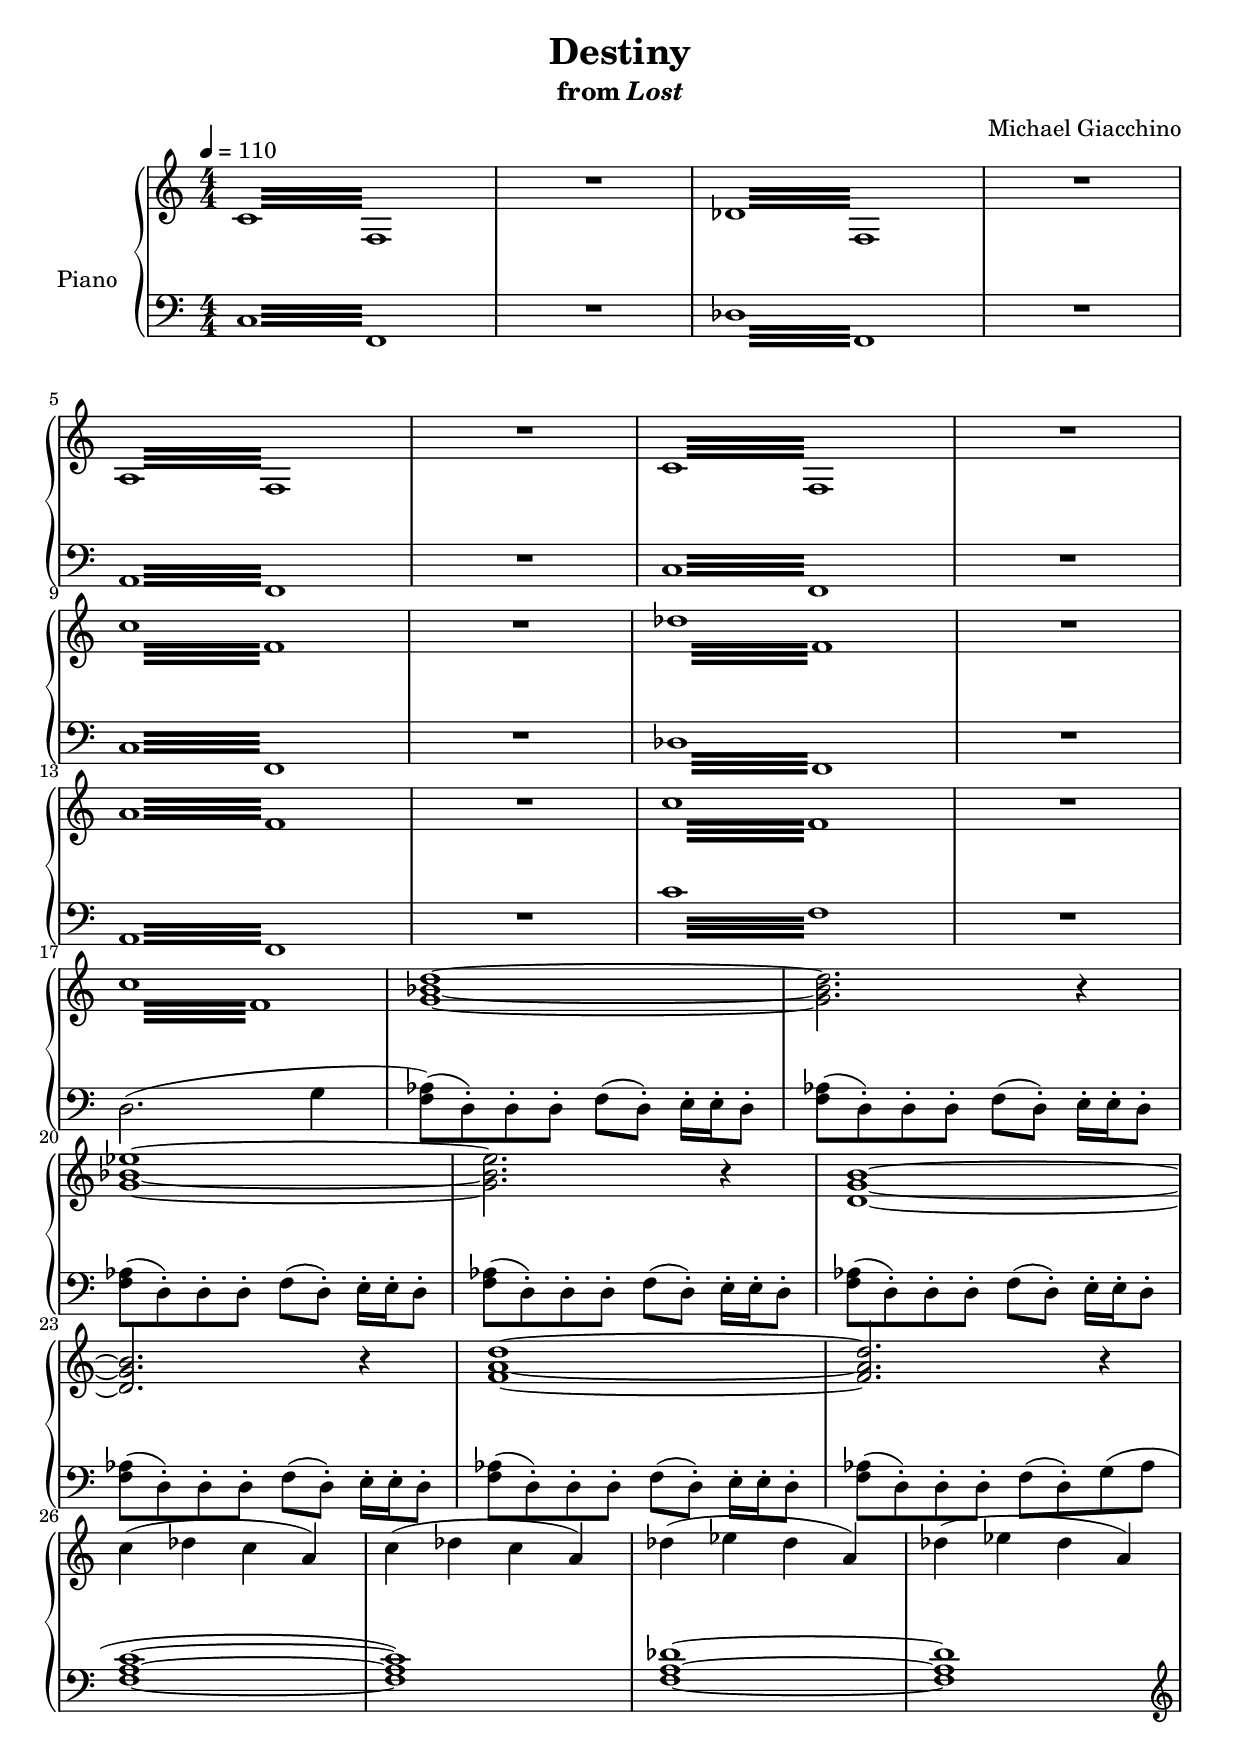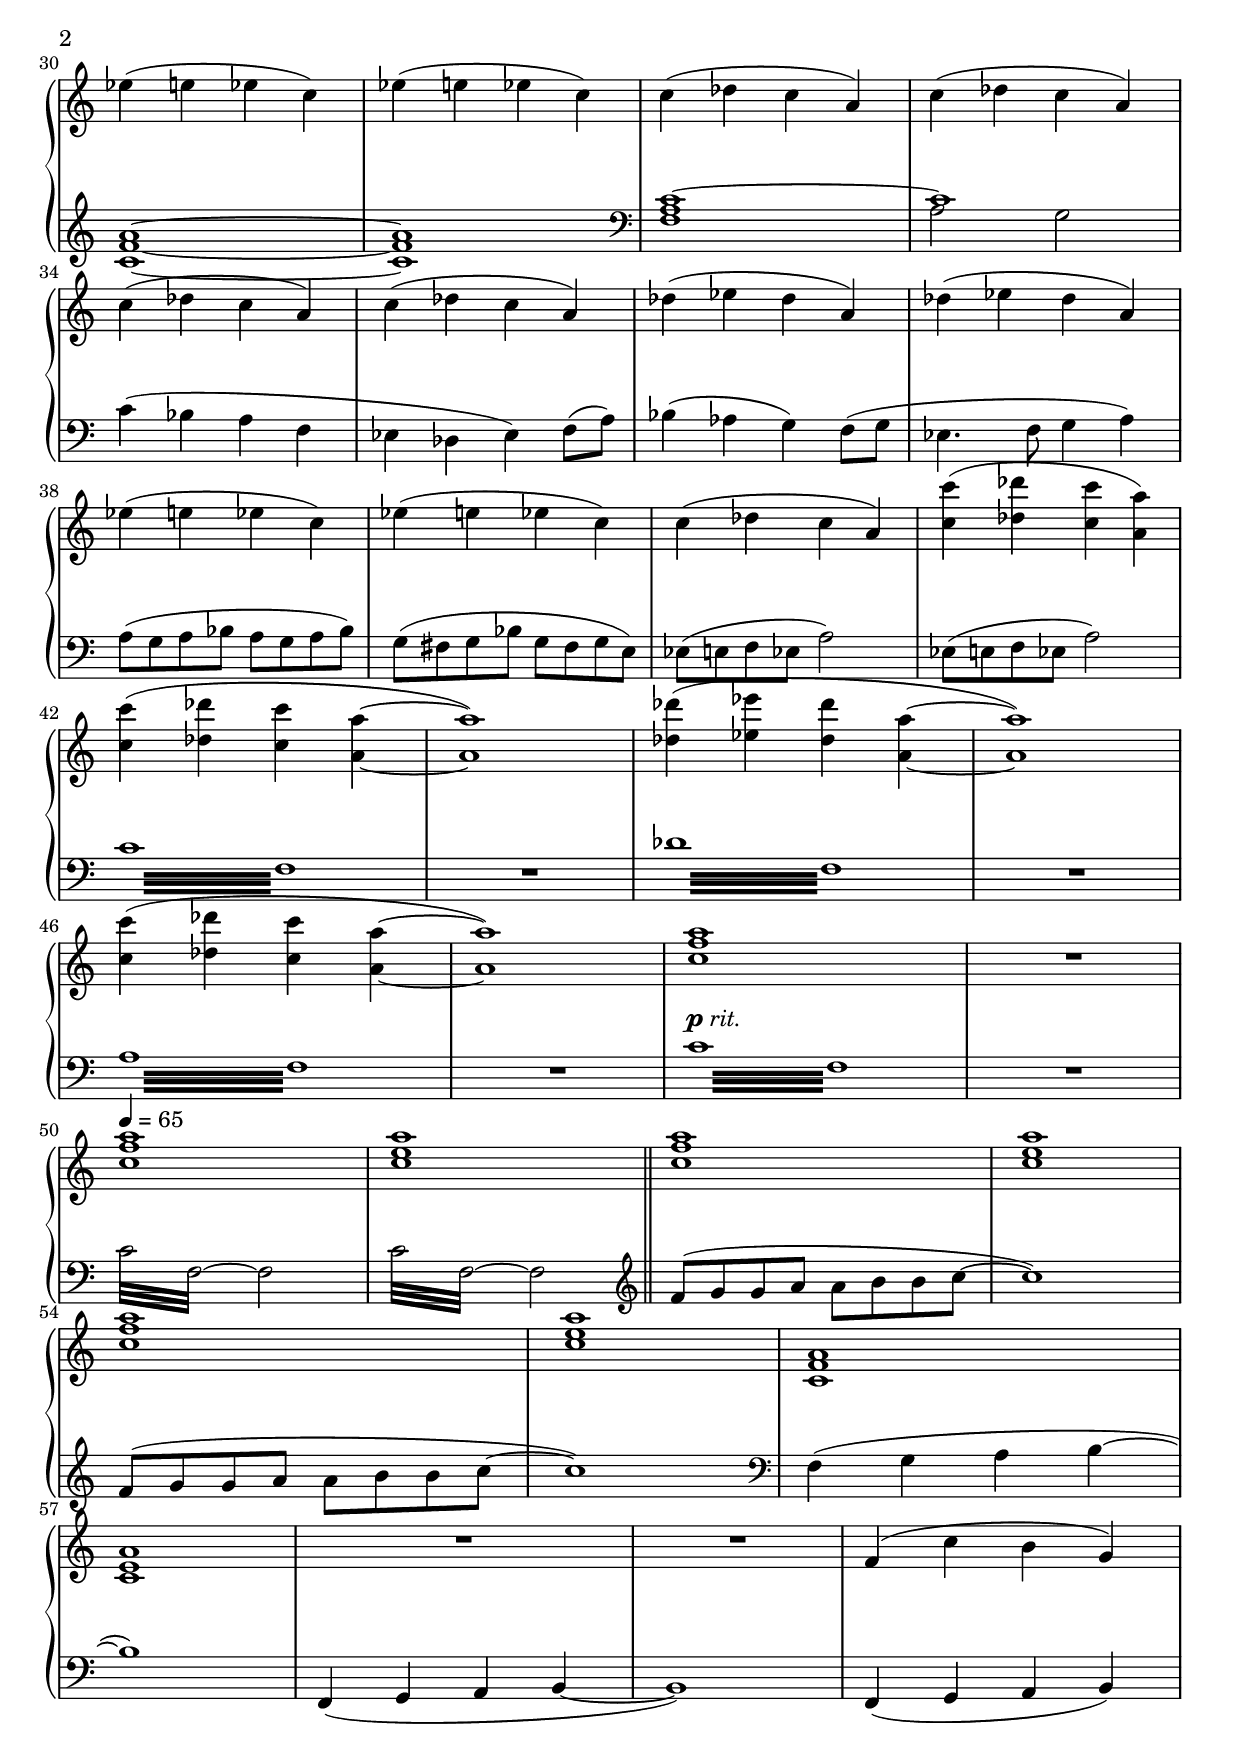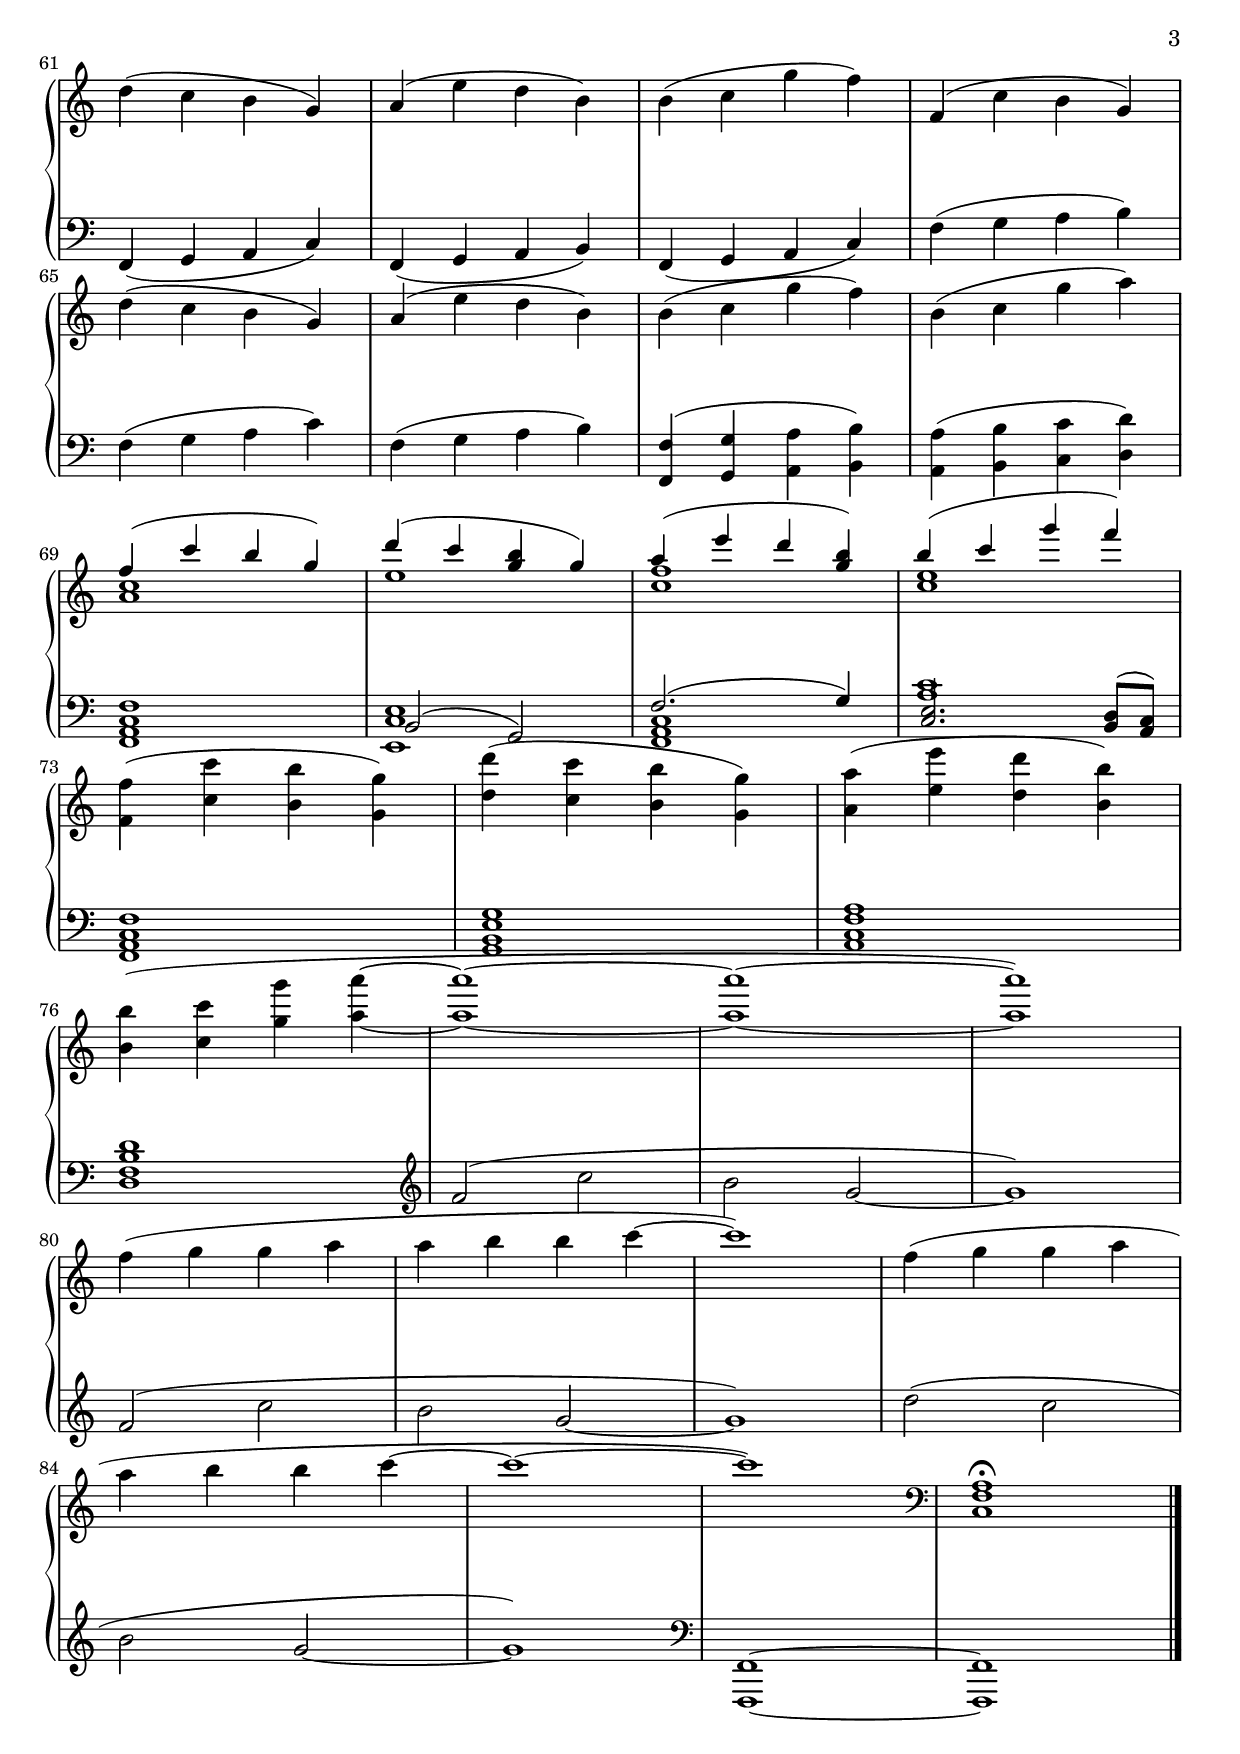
\version "2.12.2"

\header {
  title = "Destiny"
  subtitle = \markup { "from" \italic "Lost" }
  composer = "Michael Giacchino"
}

global = {
  \tempo 4 = 110
  \key c \major
  \time 4/4
  \numericTimeSignature
  s1*49
  \tempo 4 = 65
  s1*2
  \bar "||"
  s1*36
  \bar "|."
}

upper = \relative c' {
  \clef treble
  \repeat tremolo 16 { c32 f, }
  R1
  \repeat tremolo 16 { des'32 f, }
  R1
  \break

  \repeat tremolo 16 { a32 f }
  R1
  \repeat tremolo 16 { c'32 f, }
  R1
  \break

  \repeat tremolo 16 { c''32 f, }
  R1
  \repeat tremolo 16 { des'32 f, }
  R1
  \break

  \repeat tremolo 16 { a32 f }
  R1
  \repeat tremolo 16 { c'32 f, }
  R1
  \break

  \repeat tremolo 16 { c'32 f, }
  <g bes d>1~
  <g bes d>2. r4
  \break

  <g bes es>1~
  <g bes es>2. r4
  <d g b>1~
  \break

  <d g b>2. r4
  <f a d>1~
  <f a d>2. r4
  \break

  c'4( des c a)
  c( des c a)
  des( es des a)
  des( es des a)
  \break

  es'( e es c)
  es( e es c)
  c( des c a)
  c( des c a)
  \break

  c( des c a)
  c( des c a)
  des( es des a)
  des( es des a)
  \break

  es'( e es c)
  es( e es c)
  c( des c a)
  <c c'>( <des des'> <c c'> <a a'>)
  \break

  <c c'>( <des des'> <c c'> <a a'>~
  <a a'>1)
  <des des'>4( <es es'> <des des'> <a a'>~
  <a a'>1)
  \break

  <c c'>4( <des des'> <c c'> <a a'>~
  <a a'>1)
  <c f a>
  R1
  \break

  <c f a>
  <c e a>
  <c f a>
  <c e a>
  \break

  <c f a>
  <c e a>
  <c, f a>
  \break

  <c e a>
  R1*2
  f4( c' b g)
  \break

  d'( c b g)
  a( e' d b)
  b( c g' f)
  f,( c' b g)
  \break

  d'( c b g)
  a( e' d b)
  b( c g' f)
  b,( c g' a)
  \break

  <<
    {
      f4( c' b g)
      d'( c <g b> g)
      a( e' d <g, b>)
      b( c g' f)
    }
  \\
    {
      <a,, c>1
      e'
      <c f>
      <c e>
    }
  >>
  \break

  <f, f'>4( <c' c'> <b b'> <g g'>)
  <d' d'>( <c c'> <b b'> <g g'>)
  <a a'>( <e' e'> <d d'> <b b'>)
  \break

  <b b'>( <c c'> <g' g'> <a a'>~
  <a a'>1~
  <a a'>~
  <a a'>)
  \break

  f4( g g a
  a b b c~
  c1)
  f,4( g g a
  \break

  a b b c~
  c1~
  c)
  \clef bass
  <c,,, f a>\fermata
}

lower = \relative c {
  \clef bass
  \repeat tremolo 16 { c32 f, }
  R1
  \repeat tremolo 16 { des'32 f, }
  R1

  \repeat tremolo 16 { a32 f }
  R1
  \repeat tremolo 16 { c'32 f, }
  R1

  \repeat tremolo 16 { c'32 f, }
  R1
  \repeat tremolo 16 { des'32 f, }
  R1

  \repeat tremolo 16 { a32 f }
  R1
  \repeat tremolo 16 { c''32 f, }
  R1

  d2.( g4
  <f as>8)( d-.) d-. d-. f( d-.) e16-. e-. d8-.
  <f as>( d-.) d-. d-. f( d-.) e16-. e-. d8-.

  <f as>( d-.) d-. d-. f( d-.) e16-. e-. d8-.
  <f as>( d-.) d-. d-. f( d-.) e16-. e-. d8-.
  <f as>( d-.) d-. d-. f( d-.) e16-. e-. d8-.

  <f as>( d-.) d-. d-. f( d-.) e16-. e-. d8-.
  <f as>( d-.) d-. d-. f( d-.) e16-. e-. d8-.
  <f as>( d-.) d-. d-. f( d-.) g( as

  <f a c>1~
  <f a c>)
  <f a des>~
  <f a des>
  \clef treble

  <c' f a>~
  <c f a>
  \clef bass
  << { <f, a c~> c' } \\ { s1 a2 g } >>

  c4( bes a f
  es des es) f8( a)
  bes4( as g) f8( g
  es4. f8 g4 a)

  a8( g a bes a g a bes)
  g( fis g bes g fis g e)
  es( e f es a2)
  es8( e f es a2)

  \repeat tremolo 16 { c32 f, }
  R1
  \repeat tremolo 16 { des'32 f, }
  R1

  \repeat tremolo 16 { a32 f }
  R1
  \repeat tremolo 16 { c'32 f, }
  R1

  \repeat tremolo 8 { c'32 f,~ } f2
  \repeat tremolo 8 { c'32 f,~ } f2
  \clef treble
  f'8( g g a a b b c~
  c1)

  f,8( g g a a b b c~
  c1)
  \clef bass
  f,,4( g a b~

  b1)
  f,4( g a b~
  b1)
  f4( g a b)

  f( g a c)
  f,( g a b)
  f( g a c)
  f( g a b)

  f( g a c)
  f,( g a b)
  <f, f'>( <g g'> <a a'> <b b'>)
  <a a'>( <b b'> <c c'> <d d'>)

  <f, a c f>1
  <<
    {
      b2( g)
      f'2.( g4)
      <c, e>2. <b d>8( <a c>)
    }
  \\
    {
      <e c' e>1
      <f a c>
      <a' c>
    }
  >>

  <f, a c f>1
  <g b e g>
  <a c f a>

  <d f b d>
  \clef treble
  f'2( c'
  b g~
  g1)

  f2( c'
  b g~
  g1)
  d'2( c

  b g~
  g1)
  \clef bass
  <f,,, f'>~
  <f f'>
}

dynamics = {
  s32\f s32 s32*28\> s32 s32\p
  s1
  s32\f s32 s32*28\> s32 s32\p
  s1
  s32\f s32 s32*28\> s32 s32\p
  s1
  s32\f s32 s32*28\> s32 s32\p
  s1
  s32\f s32 s32*28\> s32 s32\p
  s1
  s32\f s32 s32*28\> s32 s32\p
  s1
  s32\f s32 s32*28\> s32 s32\p
  s1
  s32\f s32 s32*28\> s32 s32\p
  s1*2
  s1*2\mf
  s32*31\< s32\!
  s32*26\f s32*5\> s32\!
  s1*2\mf
  s1\f
  s4*3 s32*6\> s32\! s32
  s1*2\mf
  s32*63\< s32\!
  s1*2\f
  s32*63\> s32\!
  s1*2\mp
  s32*63\< s32\!
  s1*2\f
  s32*63\> s32\!
  s1*4\mf
  s32*63\> s32\!
  s1*12-\markup { \dynamic "p" "rit." }
  s1*3\mp
  s32*31\< s32\!
  s1*3\mf
  s32*63\< s32\!
  s32 s32*30\f s32
  s1*3
  s32*95\< s32\!
  s32\ff s32*2 s32*28\> s32\!
  s1*9\pp
  s1\ppp
}

pedal = {
}

\score {
  \new PianoStaff = "PianoStaff_pf" <<
    \set PianoStaff.instrumentName = #"Piano"
    \new Staff = "Staff_pfUpper" << \global \upper >>
    \new Dynamics = "Dynamics_pf" \dynamics
    \new Staff = "Staff_pfLower" << \global \lower >>
    \new Dynamics = "pedal" \pedal
  >>

  \layout {
    % define Dynamics context
    \context {
      \type "Engraver_group"
      \name Dynamics
      \alias Voice
      \consists "Output_property_engraver"
      \consists "Piano_pedal_engraver"
      \consists "Script_engraver"
      \consists "New_dynamic_engraver"
      \consists "Dynamic_align_engraver"
      \consists "Text_engraver"
      \consists "Skip_event_swallow_translator"
      \consists "Axis_group_engraver"

      % keep spanners and text in the middle
      \override DynamicLineSpanner #'Y-offset = #0
      \override TextScript #'Y-offset = #-0.5

      \override TextScript #'font-shape = #'italic
      \override VerticalAxisGroup #'minimum-Y-extent = #'(-1 . 1)
      \override DynamicText #'extra-spacing-width = #'(0 . 0)

      % XXX: this seems to have no effect, so hairpins are still not
      % padded enough
      \override Hairpin #'bound-padding = #2.0
    }
    % modify PianoStaff context to accept Dynamics context
    \context {
      \PianoStaff
      \accepts Dynamics
    }
  }
}

\score {
  \unfoldRepeats {
    \new PianoStaff = "PianoStaff_pf" <<
      \new Staff = "Staff_pfUpper" << \global \upper \dynamics \pedal >>
      \new Staff = "Staff_pfLower" << \global \lower \dynamics \pedal >>
    >>
  }
  \midi {
    % the following is a workaround to prevent multiple voices from being
    % lumped into the same channel, which would inhibit overlapping notes
    \context {
      \Staff \remove "Staff_performer"
    }
    \context {
      \Voice \consists "Staff_performer"
    }
  }
}
